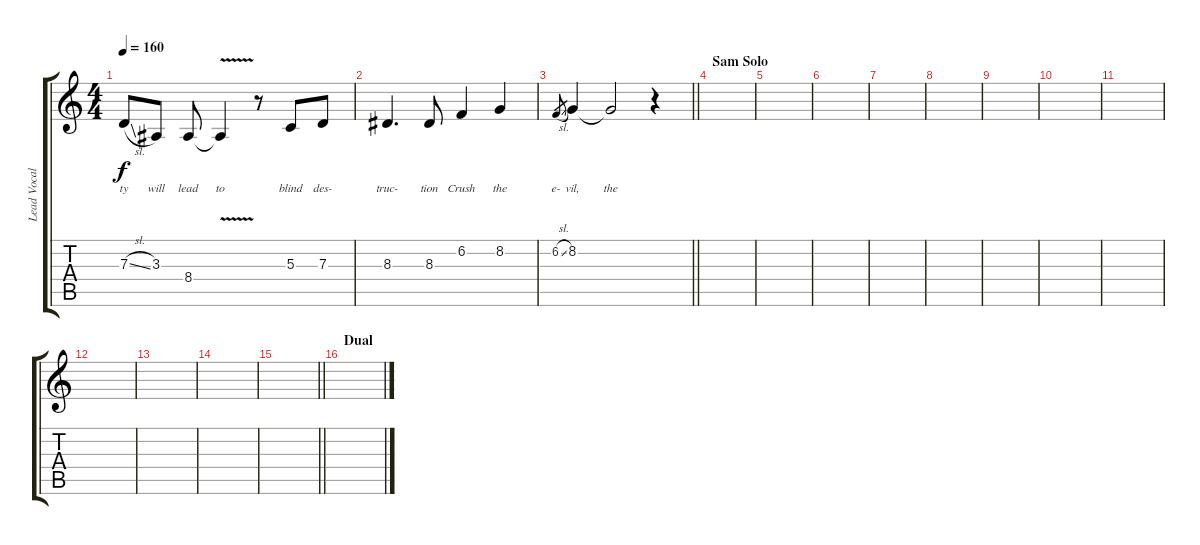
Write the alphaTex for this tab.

\track ("Lead Vocal - Marc Hudson" "Lead Vocal") {instrument clarinet}
\staff {score tabs}
\tuning (E4 B3 G3 D3 A2 E2) {hide}
\ts (4 4)
\tempo 160
\clef g2
\ks c
7.3{sl}.8{lyrics (0 "ty") lyrics (1 "") lyrics (2 "") lyrics (3 "") lyrics (4 "") dy f} 3.3.8{lyrics (0 "will") lyrics (1 "") lyrics (2 "") lyrics (3 "") lyrics (4 "")} 8.4.8{lyrics (0 "lead") lyrics (1 "") lyrics (2 "") lyrics (3 "") lyrics (4 "")} 8.4{v t}.4{lyrics (0 "to") lyrics (1 "") lyrics (2 "") lyrics (3 "") lyrics (4 "")} r.8 5.3.8{lyrics (0 "blind") lyrics (1 "") lyrics (2 "") lyrics (3 "") lyrics (4 "")} 7.3.8{lyrics (0 "des-") lyrics (1 "") lyrics (2 "") lyrics (3 "") lyrics (4 "")} |
8.3.4{d lyrics (0 "truc-") lyrics (1 "") lyrics (2 "") lyrics (3 "") lyrics (4 "")} 8.3.8{lyrics (0 "tion") lyrics (1 "") lyrics (2 "") lyrics (3 "") lyrics (4 "")} 6.2.4{lyrics (0 "Crush") lyrics (1 "") lyrics (2 "") lyrics (3 "") lyrics (4 "")} 8.2.4{lyrics (0 "the") lyrics (1 "") lyrics (2 "") lyrics (3 "") lyrics (4 "")} |
\barLineRight lightlight
6.2{sl}.8{lyrics (0 "e-") lyrics (1 "") lyrics (2 "") lyrics (3 "") lyrics (4 "") gr} 8.2.4{lyrics (0 "vil,") lyrics (1 "") lyrics (2 "") lyrics (3 "") lyrics (4 "")} 8.2{t}.2{lyrics (0 "the") lyrics (1 "") lyrics (2 "") lyrics (3 "") lyrics (4 "")} r.4 |
\section ("" "Sam Solo")
|
|
|
|
|
|
|
|
|
|
|
\barLineRight lightlight
|
\section ("" "Dual")
